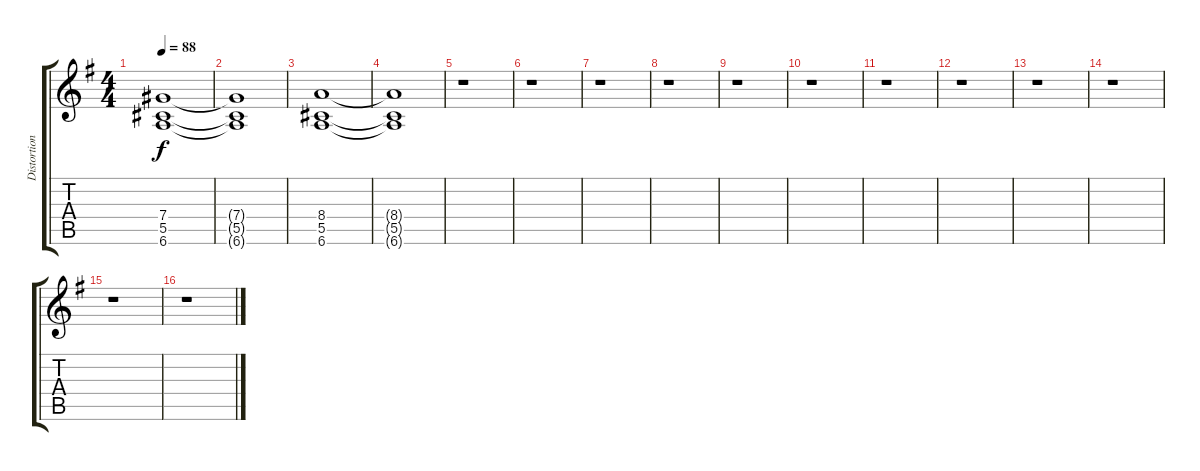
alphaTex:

\track ("Distortion Guitar" "Distortion") {instrument overdrivenguitar}
\staff {score tabs}
\tuning (Eb4 Bb3 Gb3 Db3 Ab2 Eb2) {hide}
\ts (4 4)
\tempo 88
\clef g2
\ks g
(7.4 5.5 6.6).1{dy f} |
(7.4{t} 5.5{t} 6.6{t}).1 |
(8.4 5.5 6.6).1 |
(8.4{t} 5.5{t} 6.6{t}).1 |
r.1 |
r.1 |
r.1 |
r.1 |
r.1 |
r.1 |
r.1 |
r.1 |
r.1 |
r.1 |
r.1 |
r.1
